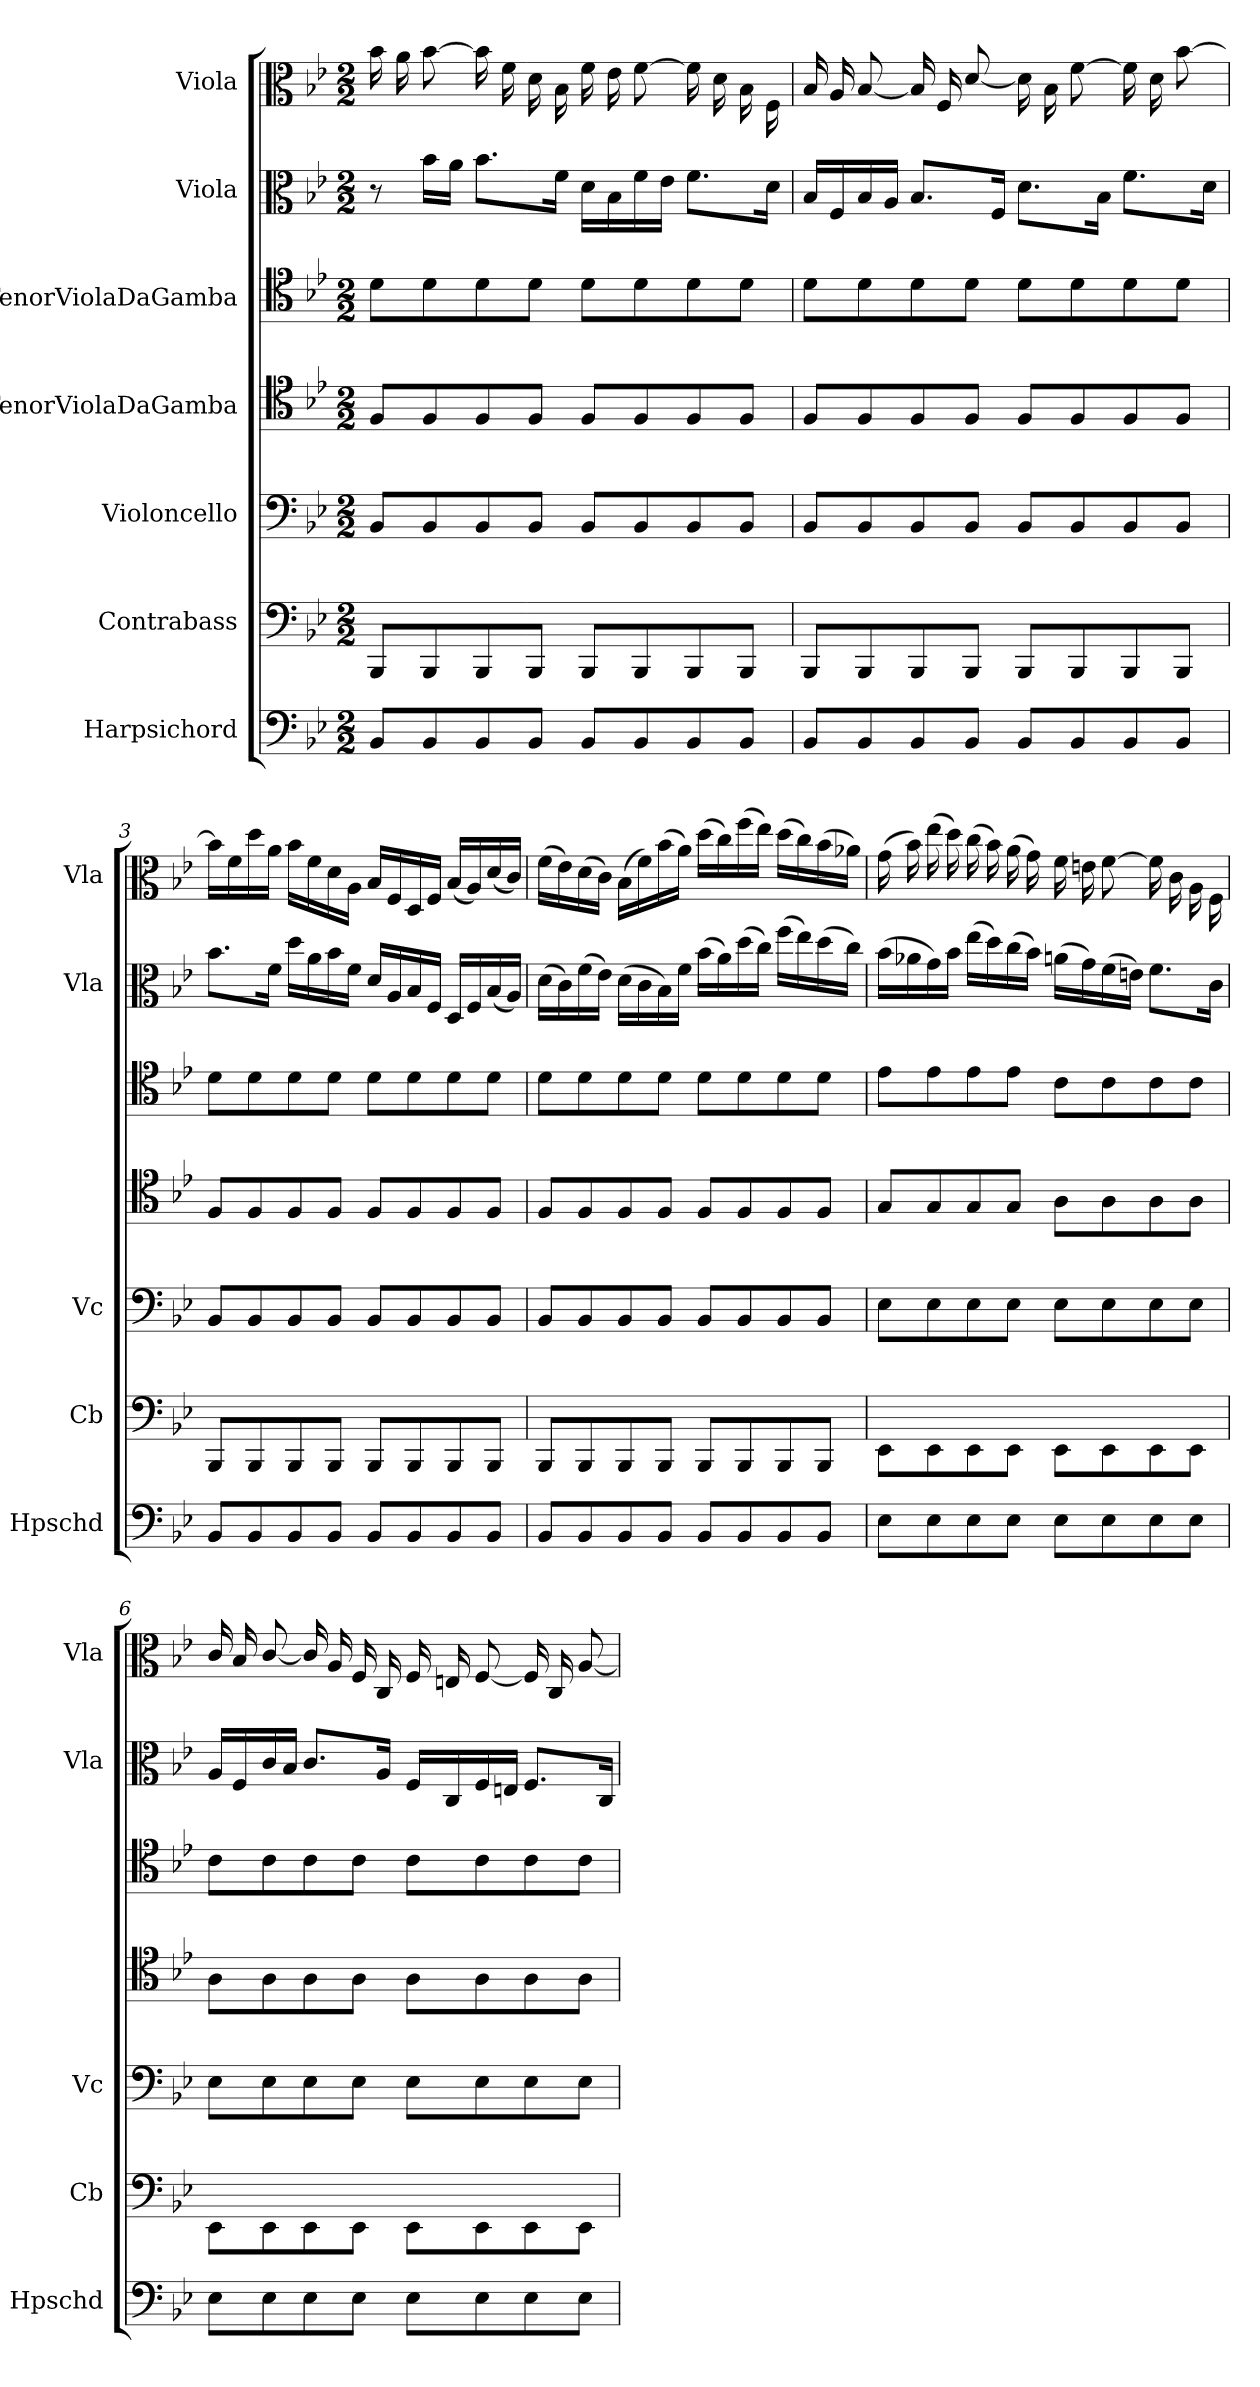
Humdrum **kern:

**kern	**kern	**kern	**kern	**kern	**kern	**kern
*part7	*part6	*part5	*part4	*part3	*part2	*part1
*staff7	*staff6	*staff5	*staff4	*staff3	*staff2	*staff1
*I"Harpsichord	*I"Contrabass	*I"Violoncello	*I"TenorViolaDaGamba	*I"TenorViolaDaGamba	*I"Viola	*I"Viola
*I'Hpschd	*I'Cb	*I'Vc	*	*	*I'Vla	*I'Vla
*clefF4	*clefF4	*clefF4	*clefC4	*clefC4	*clefC3	*clefC3
*k[b-e-]	*k[b-e-]	*k[b-e-]	*k[b-e-]	*k[b-e-]	*k[b-e-]	*k[b-e-]
*B-:	*B-:	*B-:	*B-:	*B-:	*B-:	*B-:
*M2/2	*M2/2	*M2/2	*M2/2	*M2/2	*M2/2	*M2/2
*MM58	*MM58	*MM58	*MM58	*MM58	*MM58	*MM58
=1	=1	=1	=1	=1	=1	=1
8BB-/L	8BBB-/L	8BB-/L	8F/L	8d\L	8r	16b-\
.	.	.	.	.	.	16a\
8BB-/	8BBB-/	8BB-/	8F/	8d\	16b-\LL	[8b-\
.	.	.	.	.	16a\JJ	.
8BB-/	8BBB-/	8BB-/	8F/	8d\	8.b-\L	16b-\]
.	.	.	.	.	.	16f\
8BB-/J	8BBB-/J	8BB-/J	8F/J	8d\J	.	16d\
.	.	.	.	.	16f\Jk	16B-\
8BB-/L	8BBB-/L	8BB-/L	8F/L	8d\L	16d\LL	16f\
.	.	.	.	.	16B-\	16e-\
8BB-/	8BBB-/	8BB-/	8F/	8d\	16f\	[8f\
.	.	.	.	.	16e-\JJ	.
8BB-/	8BBB-/	8BB-/	8F/	8d\	8.f\L	16f\]
.	.	.	.	.	.	16d\
8BB-/J	8BBB-/J	8BB-/J	8F/J	8d\J	.	16B-\
.	.	.	.	.	16d\Jk	16F\
=2	=2	=2	=2	=2	=2	=2
8BB-/L	8BBB-/L	8BB-/L	8F/L	8d\L	16B-/LL	16B-/
.	.	.	.	.	16F/	16A/
8BB-/	8BBB-/	8BB-/	8F/	8d\	16B-/	[8B-/
.	.	.	.	.	16A/JJ	.
8BB-/	8BBB-/	8BB-/	8F/	8d\	8.B-/L	16B-/]
.	.	.	.	.	.	16F/
8BB-/J	8BBB-/J	8BB-/J	8F/J	8d\J	.	[8d/
.	.	.	.	.	16F/Jk	.
8BB-/L	8BBB-/L	8BB-/L	8F/L	8d\L	8.d\L	16d\]
.	.	.	.	.	.	16B-\
8BB-/	8BBB-/	8BB-/	8F/	8d\	.	[8f\
.	.	.	.	.	16B-\Jk	.
8BB-/	8BBB-/	8BB-/	8F/	8d\	8.f\L	16f\]
.	.	.	.	.	.	16d\
8BB-/J	8BBB-/J	8BB-/J	8F/J	8d\J	.	[8b-\
.	.	.	.	.	16d\Jk	.
=3	=3	=3	=3	=3	=3	=3
8BB-/L	8BBB-/L	8BB-/L	8F/L	8d\L	8.b-\L	16b-\LL]
.	.	.	.	.	.	16f\
8BB-/	8BBB-/	8BB-/	8F/	8d\	.	16dd\
.	.	.	.	.	16f\Jk	16a\JJ
8BB-/	8BBB-/	8BB-/	8F/	8d\	16dd\LL	16b-\LL
.	.	.	.	.	16a\	16f\
8BB-/J	8BBB-/J	8BB-/J	8F/J	8d\J	16b-\	16d\
.	.	.	.	.	16f\JJ	16A\JJ
8BB-/L	8BBB-/L	8BB-/L	8F/L	8d\L	16d/LL	16B-/LL
.	.	.	.	.	16A/	16F/
8BB-/	8BBB-/	8BB-/	8F/	8d\	16B-/	16D/
.	.	.	.	.	16F/JJ	16F/JJ
8BB-/	8BBB-/	8BB-/	8F/	8d\	16D/LL	(16B-/LL
.	.	.	.	.	16F/	16A/)
8BB-/J	8BBB-/J	8BB-/J	8F/J	8d\J	(16B-/	(16d/
.	.	.	.	.	16A/JJ)	16c/JJ)
=4	=4	=4	=4	=4	=4	=4
8BB-/L	8BBB-/L	8BB-/L	8F/L	8d\L	(16d\LL	(16f\LL
.	.	.	.	.	16c\)	16e-\)
8BB-/	8BBB-/	8BB-/	8F/	8d\	(16f\	(16d\
.	.	.	.	.	16e-\JJ)	16c\JJ)
8BB-/	8BBB-/	8BB-/	8F/	8d\	(16d\LL	(16B-\LL
.	.	.	.	.	16c\	16f\)
8BB-/J	8BBB-/J	8BB-/J	8F/J	8d\J	16B-\)	(16b-\
.	.	.	.	.	16f\JJ	16a\JJ)
8BB-/L	8BBB-/L	8BB-/L	8F/L	8d\L	(16b-\LL	(16dd\LL
.	.	.	.	.	16a\)	16cc\)
8BB-/	8BBB-/	8BB-/	8F/	8d\	(16dd\	(16ff\
.	.	.	.	.	16cc\JJ)	16ee-\JJ)
8BB-/	8BBB-/	8BB-/	8F/	8d\	(16ff\LL	(16dd\LL
.	.	.	.	.	16ee-\)	16cc\)
8BB-/J	8BBB-/J	8BB-/J	8F/J	8d\J	(16dd\	(16b-\
.	.	.	.	.	16cc\JJ)	16a-X\JJ)
=5	=5	=5	=5	=5	=5	=5
8E-\L	8EE-\L	8E-\L	8G/L	8e-\L	(16b-\LL	(16g\
.	.	.	.	.	16a-X\	16b-\)
8E-\	8EE-\	8E-\	8G/	8e-\	16g\)	(16ee-\
.	.	.	.	.	16b-\JJ	16dd\)
8E-\	8EE-\	8E-\	8G/	8e-\	(16ee-\LL	(16cc\
.	.	.	.	.	16dd\)	16b-\)
8E-\J	8EE-\J	8E-\J	8G/J	8e-\J	(16cc\	(16a\
.	.	.	.	.	16b-\JJ)	16g\)
8E-\L	8EE-\L	8E-\L	8A\L	8c\L	(16an\LL	16f\
.	.	.	.	.	16g\)	16en\
8E-\	8EE-\	8E-\	8A\	8c\	(16f\	[8f\
.	.	.	.	.	16en\JJ)	.
8E-\	8EE-\	8E-\	8A\	8c\	8.f\L	16f\]
.	.	.	.	.	.	16c\
8E-\J	8EE-\J	8E-\J	8A\J	8c\J	.	16A\
.	.	.	.	.	16c\Jk	16F\
=6	=6	=6	=6	=6	=6	=6
8E-\L	8EE-\L	8E-\L	8A\L	8c\L	16A/LL	16c/
.	.	.	.	.	16F/	16B-/
8E-\	8EE-\	8E-\	8A\	8c\	16c/	[8c/
.	.	.	.	.	16B-/JJ	.
8E-\	8EE-\	8E-\	8A\	8c\	8.c/L	16c/]
.	.	.	.	.	.	16A/
8E-\J	8EE-\J	8E-\J	8A\J	8c\J	.	16F/
.	.	.	.	.	16A/Jk	16C/
8E-\L	8EE-\L	8E-\L	8A\L	8c\L	16F/LL	16F/
.	.	.	.	.	16C/	16En/
8E-\	8EE-\	8E-\	8A\	8c\	16F/	[8F/
.	.	.	.	.	16En/JJ	.
8E-\	8EE-\	8E-\	8A\	8c\	8.F/L	16F/]
.	.	.	.	.	.	16C/
8E-\J	8EE-\J	8E-\J	8A\J	8c\J	.	[8A/
.	.	.	.	.	16C/Jk	.
=	=	=	=	=	=	=
*-	*-	*-	*-	*-	*-	*-
